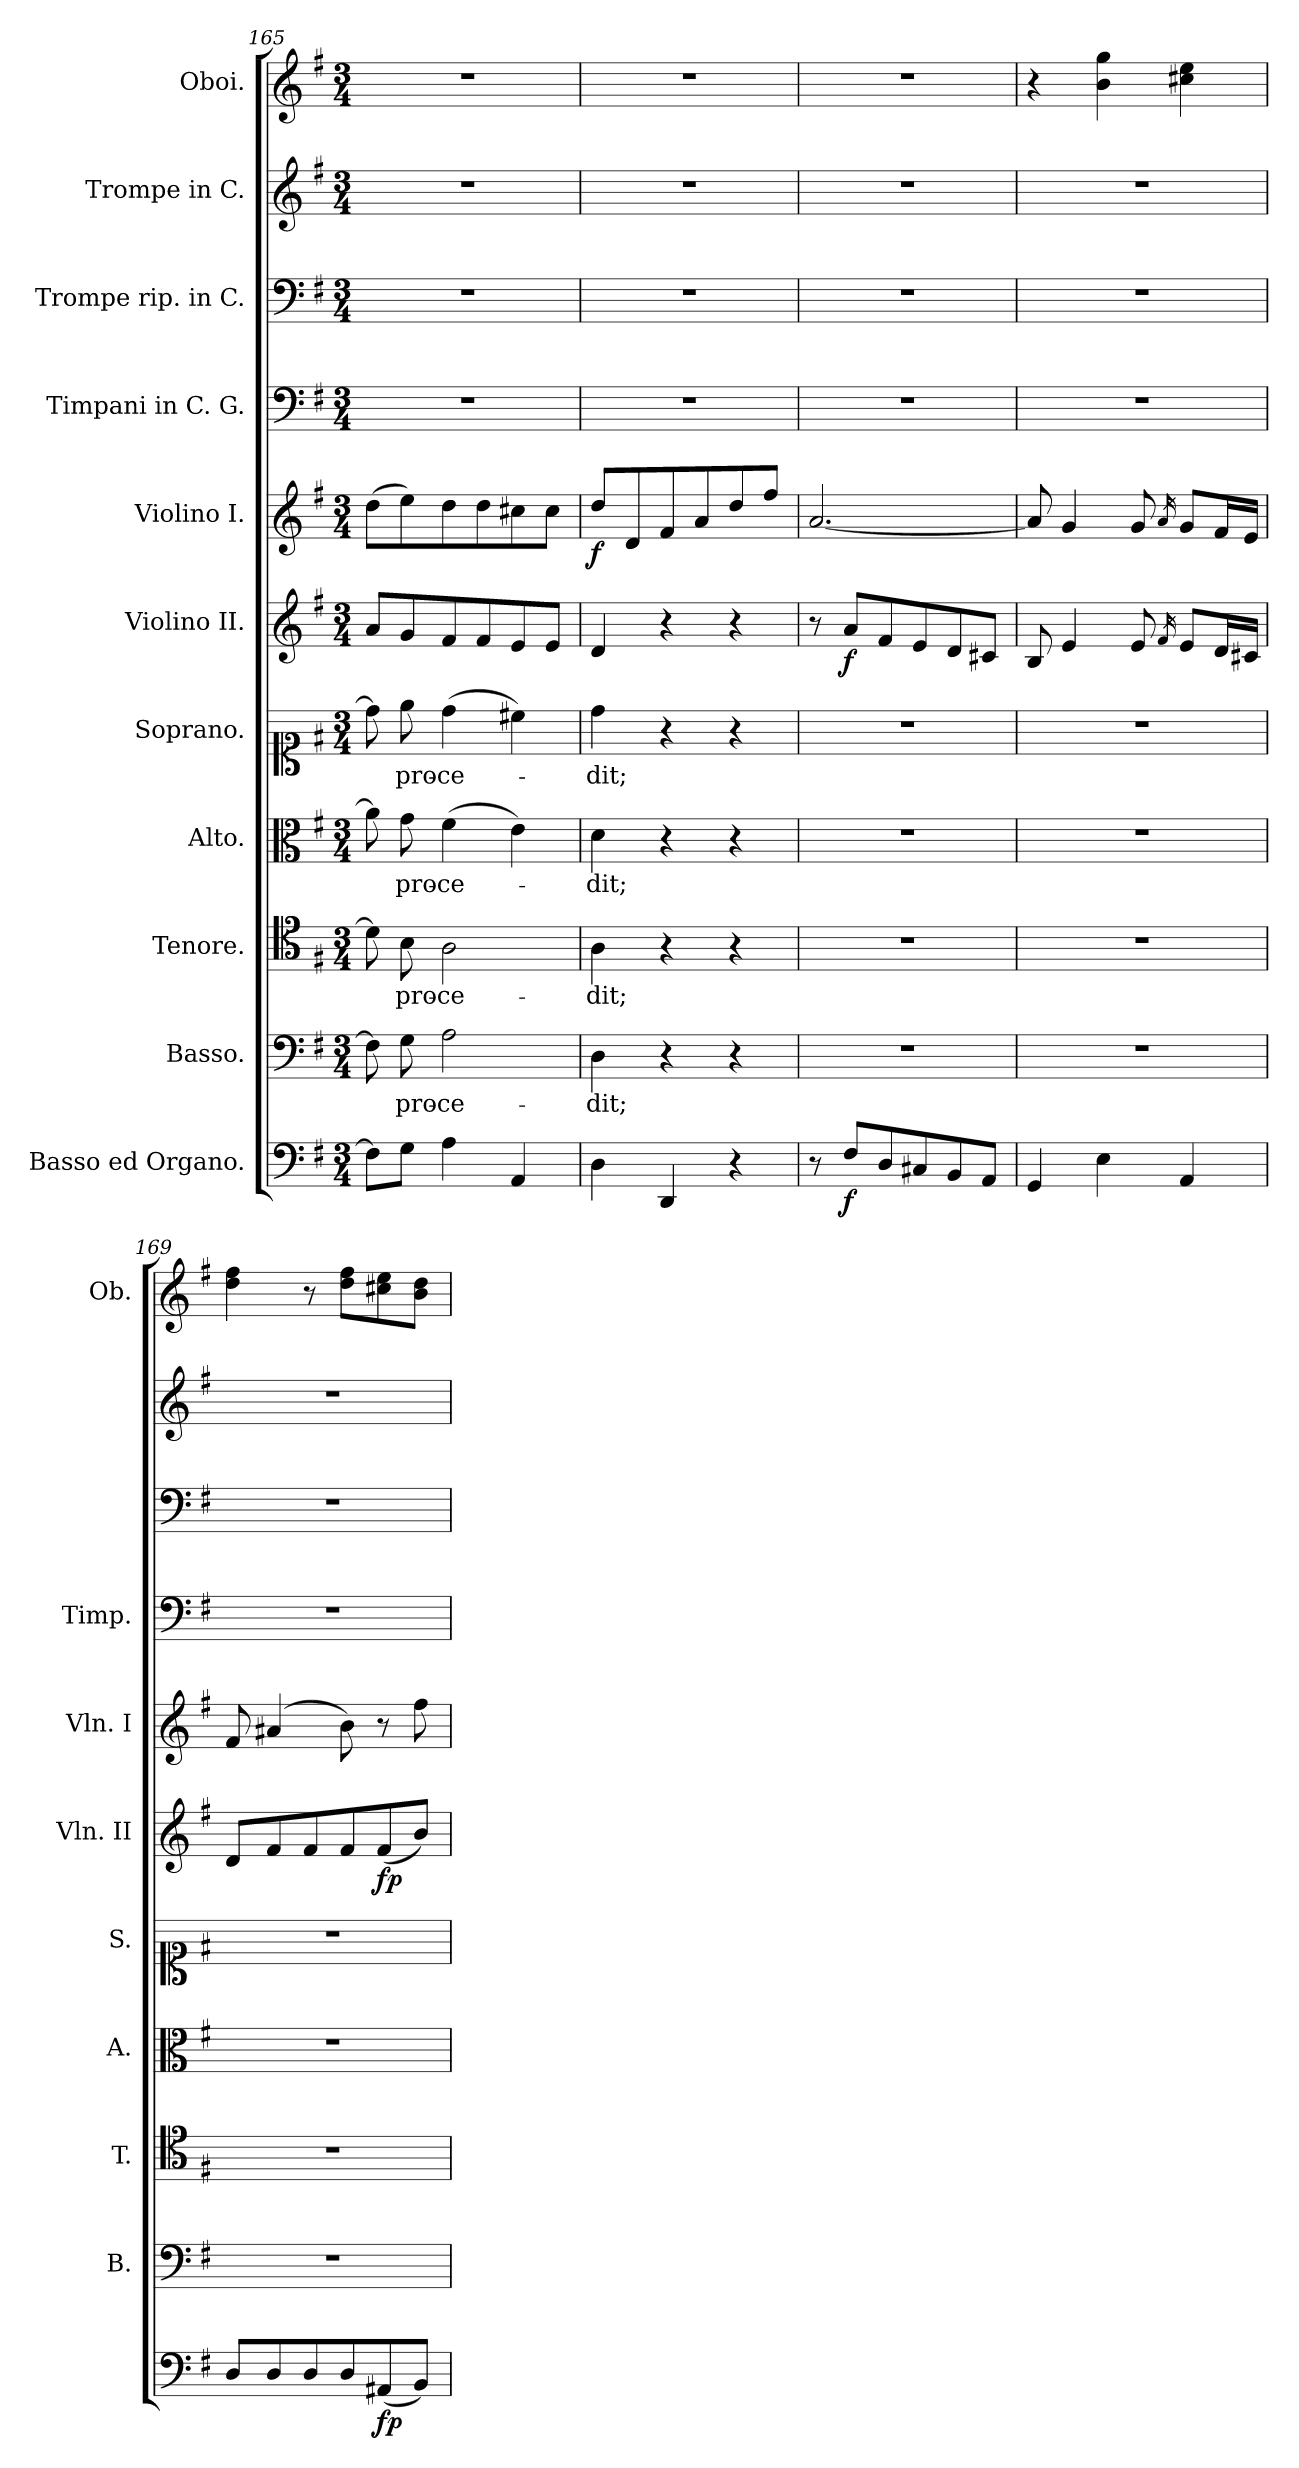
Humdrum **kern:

**kern	**dynam	**kern	**text	**kern	**text	**kern	**text	**kern	**text	**kern	**dynam	**kern	**dynam	**kern	**kern	**kern	**kern
*part11	*part11	*part10	*part10	*part9	*part9	*part8	*part8	*part7	*part7	*part6	*part6	*part5	*part5	*part4	*part3	*part2	*part1
*staff11	*staff11	*staff10	*staff10	*staff9	*staff9	*staff8	*staff8	*staff7	*staff7	*staff6	*staff6	*staff5	*staff5	*staff4	*staff3	*staff2	*staff1
*I"Basso ed  Organo.	*	*I"Basso.	*	*I"Tenore.	*	*I"Alto.	*	*I"Soprano.	*	*I"Violino II.	*	*I"Violino I.	*	*I"Timpani in C. G.	*I"Trompe rip. in C.	*I"Trompe in C.	*I"Oboi.
*	*	*I'B.	*	*I'T.	*	*I'A.	*	*I'S.	*	*I'Vln. II	*	*I'Vln. I	*	*I'Timp.	*	*	*I'Ob.
*clefF4	*	*clefF4	*	*clefC4	*	*clefC3	*	*clefC1	*	*clefG2	*	*clefG2	*	*clefF4	*clefF4	*clefG2	*clefG2
*k[f#]	*	*k[f#]	*	*k[f#]	*	*k[f#]	*	*k[f#]	*	*k[f#]	*	*k[f#]	*	*k[f#]	*k[f#]	*k[f#]	*k[f#]
*M3/4	*	*M3/4	*	*M3/4	*	*M3/4	*	*M3/4	*	*M3/4	*	*M3/4	*	*M3/4	*M3/4	*M3/4	*M3/4
=165	=165	=165	=165	=165	=165	=165	=165	=165	=165	=165	=165	=165	=165	=165	=165	=165	=165
8F#\L]	.	8F#\]	.	8d\]	.	8a\]	.	8dd\]	.	8a/L	.	(>8dd\L	.	2.r	2.r	2.r	2.r
!	!	!	!LO:LY:b	!	!LO:LY:b	!	!LO:LY:b	!	!LO:LY:b	!	!	!	!	!	!	!	!
8G\J	.	8G\	pro-	8B\	pro-	8g\	pro-	8ee\	pro-	8g/	.	8ee\)	.	.	.	.	.
!	!	!	!LO:LY:b	!	!LO:LY:b	!	!LO:LY:b	!	!LO:LY:b	!	!	!	!	!	!	!	!
4A\	.	2A\	-ce-	2A\	-ce-	(>4f#\	-ce-	(>4dd\	-ce-	8f#/	.	8dd\	.	.	.	.	.
.	.	.	.	.	.	.	.	.	.	8f#/	.	8dd\	.	.	.	.	.
4AA/	.	.	.	.	.	4e\)	.	4cc#X\)	.	8e/	.	8cc#X\	.	.	.	.	.
.	.	.	.	.	.	.	.	.	.	8e/J	.	8cc#\J	.	.	.	.	.
=166	=166	=166	=166	=166	=166	=166	=166	=166	=166	=166	=166	=166	=166	=166	=166	=166	=166
!	!	!	!LO:LY:b	!	!LO:LY:b	!	!LO:LY:b	!	!LO:LY:b	!	!	!	!LO:DY:b	!	!	!	!
4D\	.	4D\	-dit;	4A\	-dit;	4d\	-dit;	4dd\	-dit;	4d/	.	8dd/L	f	2.r	2.r	2.r	2.r
.	.	.	.	.	.	.	.	.	.	.	.	8d/	.	.	.	.	.
4DD/	.	4r	.	4r	.	4r	.	4r	.	4r	.	8f#/	.	.	.	.	.
.	.	.	.	.	.	.	.	.	.	.	.	8a/	.	.	.	.	.
4r	.	4r	.	4r	.	4r	.	4r	.	4r	.	8dd/	.	.	.	.	.
.	.	.	.	.	.	.	.	.	.	.	.	8ff#/J	.	.	.	.	.
=167	=167	=167	=167	=167	=167	=167	=167	=167	=167	=167	=167	=167	=167	=167	=167	=167	=167
8r	.	2.r	.	2.r	.	2.r	.	2.r	.	8r	.	[2.a/	.	2.r	2.r	2.r	2.r
!	!LO:DY:b	!	!	!	!	!	!	!	!	!	!LO:DY:b	!	!	!	!	!	!
8F#/L	f	.	.	.	.	.	.	.	.	8a/L	f	.	.	.	.	.	.
8D/	.	.	.	.	.	.	.	.	.	8f#/	.	.	.	.	.	.	.
8C#X/	.	.	.	.	.	.	.	.	.	8e/	.	.	.	.	.	.	.
8BB/	.	.	.	.	.	.	.	.	.	8d/	.	.	.	.	.	.	.
8AA/J	.	.	.	.	.	.	.	.	.	8c#X/J	.	.	.	.	.	.	.
!!LO:LB:g=z
=168	=168	=168	=168	=168	=168	=168	=168	=168	=168	=168	=168	=168	=168	=168	=168	=168	=168
4GG/	.	2.r	.	2.r	.	2.r	.	2.r	.	8B/	.	8a/]	.	2.r	2.r	2.r	4r
.	.	.	.	.	.	.	.	.	.	4e/	.	4g/	.	.	.	.	.
4E\	.	.	.	.	.	.	.	.	.	.	.	.	.	.	.	.	4b\ 4gg\
.	.	.	.	.	.	.	.	.	.	8e/	.	8g/	.	.	.	.	.
.	.	.	.	.	.	.	.	.	.	16qf#/	.	16qa/	.	.	.	.	.
4AA/	.	.	.	.	.	.	.	.	.	8e/L	.	8g/L	.	.	.	.	4cc#X\ 4ee\
.	.	.	.	.	.	.	.	.	.	16d/L	.	16f#/L	.	.	.	.	.
.	.	.	.	.	.	.	.	.	.	16c#X/JJ	.	16e/JJ	.	.	.	.	.
=169	=169	=169	=169	=169	=169	=169	=169	=169	=169	=169	=169	=169	=169	=169	=169	=169	=169
8D/L	.	2.r	.	2.r	.	2.r	.	2.r	.	8d/L	.	8f#/	.	2.r	2.r	2.r	4dd\ 4ff#\
8D/	.	.	.	.	.	.	.	.	.	8f#/	.	(>4a#X/	.	.	.	.	.
8D/	.	.	.	.	.	.	.	.	.	8f#/	.	.	.	.	.	.	8r
8D/	.	.	.	.	.	.	.	.	.	8f#/	.	8b\)	.	.	.	.	8dd\ 8ff#\L
!	!LO:DY:b	!	!	!	!	!	!	!	!	!	!LO:DY:b	!	!	!	!	!	!
(<8AA#X/	fp	.	.	.	.	.	.	.	.	(<8f#/	fp	8r	.	.	.	.	8cc#X\ 8ee\
8BB/J)	.	.	.	.	.	.	.	.	.	8b/J)	.	8ff#\	.	.	.	.	8b\ 8dd\J
=	=	=	=	=	=	=	=	=	=	=	=	=	=	=	=	=	=
*-	*-	*-	*-	*-	*-	*-	*-	*-	*-	*-	*-	*-	*-	*-	*-	*-	*-
